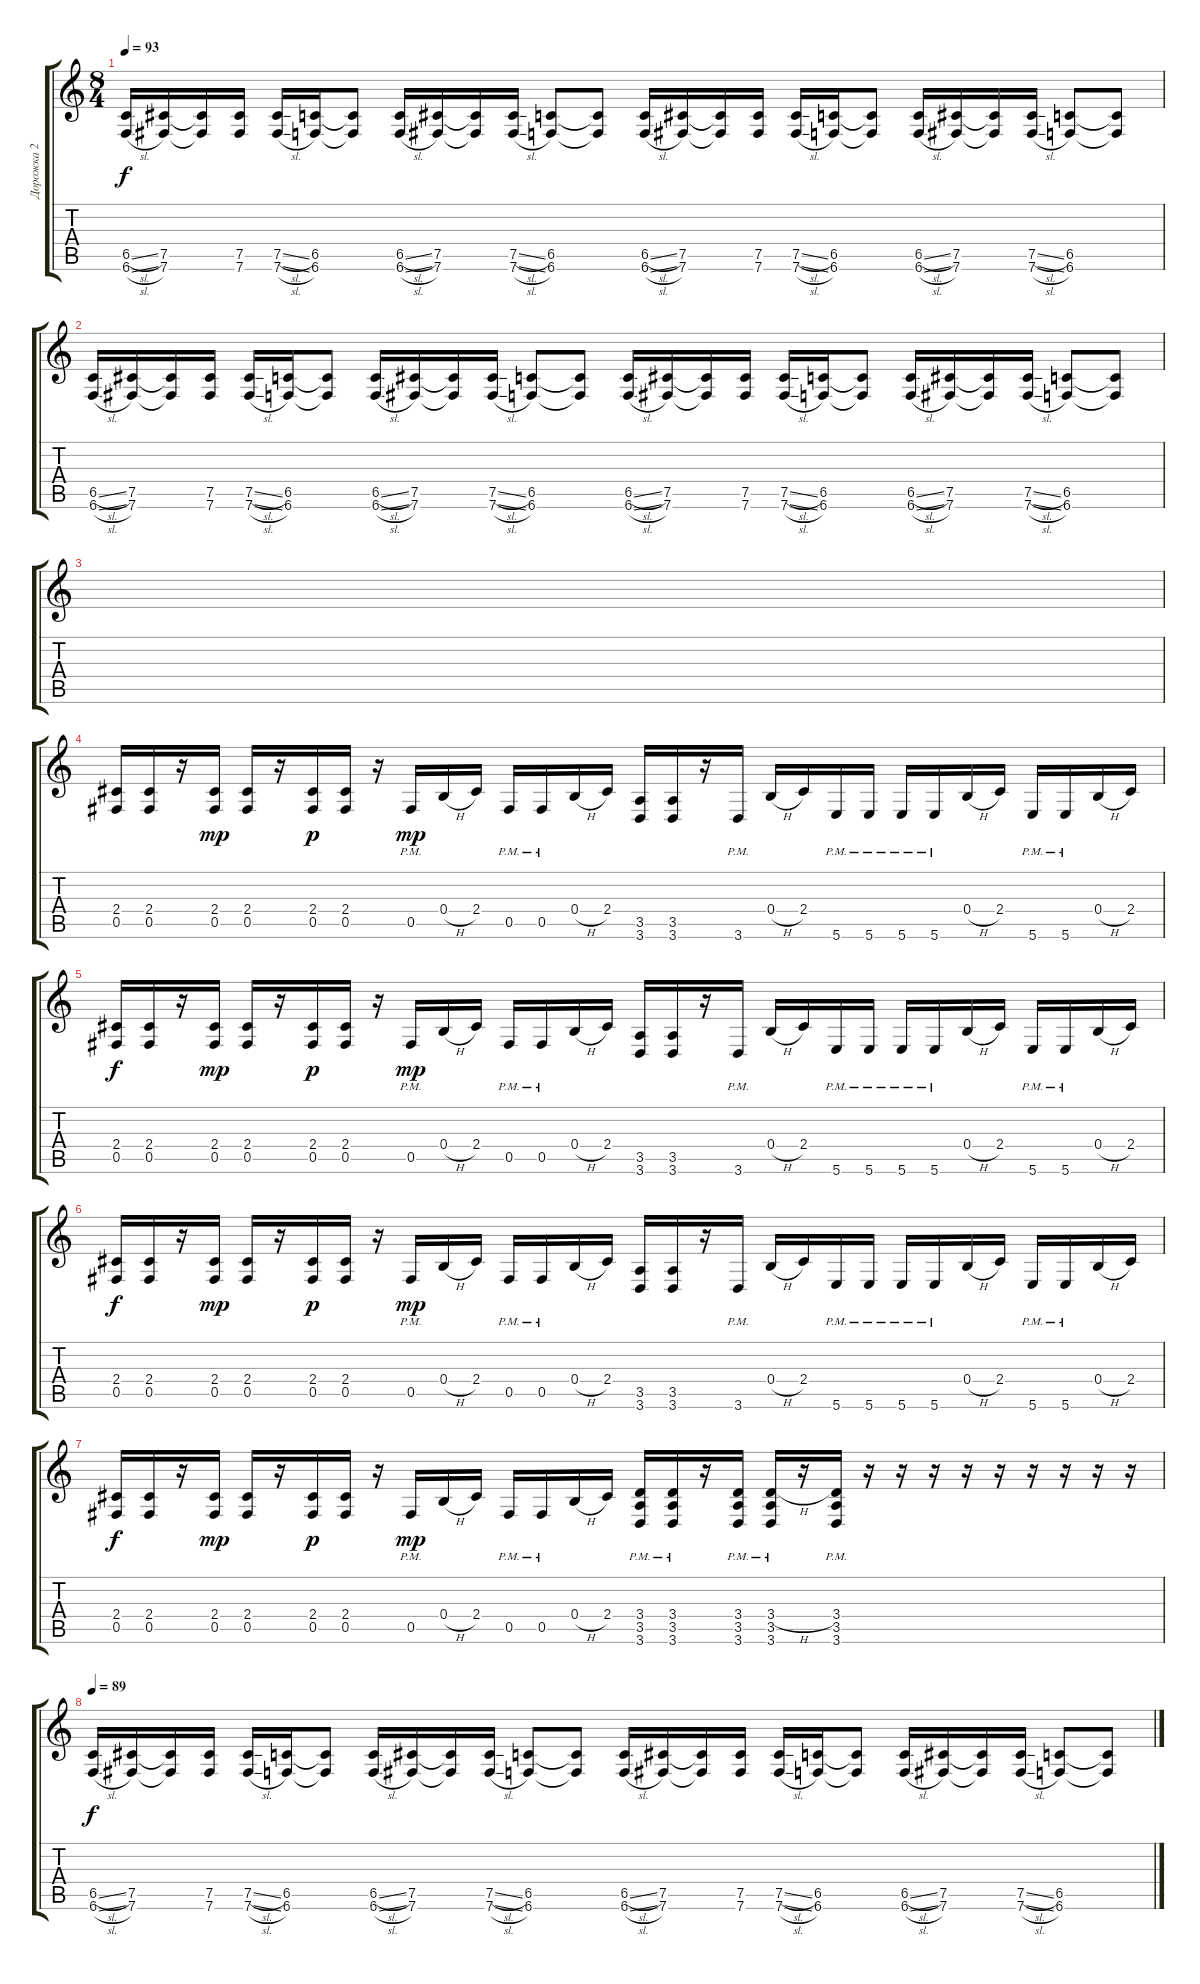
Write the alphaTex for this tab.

\track ("Дорожка 2" "Дорожка 2") {instrument distortionguitar}
\staff {score tabs}
\tuning (Db4 Ab3 E3 B2 Gb2 B1) {hide}
\ts (8 4)
\tempo 93
\clef g2
\ks c
(6.5{sl} 6.6{sl}).16{dy f} (7.5 7.6).16 (7.5{t} 7.6{t}).16 (7.5 7.6).16 (7.5{sl} 7.6{sl}).16 (6.5 6.6).16 (6.5{t} 6.6{t}).8 (6.5{sl} 6.6{sl}).16 (7.5 7.6).16 (7.5{t} 7.6{t}).16 (7.5{sl} 7.6{sl}).16 (6.5 6.6).8 (6.5{t} 6.6{t}).8 (6.5{sl} 6.6{sl}).16 (7.5 7.6).16 (7.5{t} 7.6{t}).16 (7.5 7.6).16 (7.5{sl} 7.6{sl}).16 (6.5 6.6).16 (6.5{t} 6.6{t}).8 (6.5{sl} 6.6{sl}).16 (7.5 7.6).16 (7.5{t} 7.6{t}).16 (7.5{sl} 7.6{sl}).16 (6.5 6.6).8 (6.5{t} 6.6{t}).8 |
(6.5{sl} 6.6{sl}).16 (7.5 7.6).16 (7.5{t} 7.6{t}).16 (7.5 7.6).16 (7.5{sl} 7.6{sl}).16 (6.5 6.6).16 (6.5{t} 6.6{t}).8 (6.5{sl} 6.6{sl}).16 (7.5 7.6).16 (7.5{t} 7.6{t}).16 (7.5{sl} 7.6{sl}).16 (6.5 6.6).8 (6.5{t} 6.6{t}).8 (6.5{sl} 6.6{sl}).16 (7.5 7.6).16 (7.5{t} 7.6{t}).16 (7.5 7.6).16 (7.5{sl} 7.6{sl}).16 (6.5 6.6).16 (6.5{t} 6.6{t}).8 (6.5{sl} 6.6{sl}).16 (7.5 7.6).16 (7.5{t} 7.6{t}).16 (7.5{sl} 7.6{sl}).16 (6.5 6.6).8 (6.5{t} 6.6{t}).8 |
|
(2.4 0.5).16 (2.4 0.5).16 r.16 (2.4 0.5).16{dy mp} (2.4 0.5).16 r.16 (2.4 0.5).16{dy p} (2.4 0.5).16 r.16 0.5{pm}.16{dy mp} 0.4{h}.16 2.4.16 0.5{pm}.16 0.5{pm}.16 0.4{h}.16 2.4.16 (3.5 3.6).16 (3.5 3.6).16 r.16 3.6{pm}.16 0.4{h}.16 2.4.16 5.6{pm}.16 5.6{pm}.16 5.6{pm}.16 5.6{pm}.16 0.4{h}.16 2.4.16 5.6{pm}.16 5.6{pm}.16 0.4{h}.16 2.4.16 |
(2.4 0.5).16{dy f} (2.4 0.5).16 r.16 (2.4 0.5).16{dy mp} (2.4 0.5).16 r.16 (2.4 0.5).16{dy p} (2.4 0.5).16 r.16 0.5{pm}.16{dy mp} 0.4{h}.16 2.4.16 0.5{pm}.16 0.5{pm}.16 0.4{h}.16 2.4.16 (3.5 3.6).16 (3.5 3.6).16 r.16 3.6{pm}.16 0.4{h}.16 2.4.16 5.6{pm}.16 5.6{pm}.16 5.6{pm}.16 5.6{pm}.16 0.4{h}.16 2.4.16 5.6{pm}.16 5.6{pm}.16 0.4{h}.16 2.4.16 |
(2.4 0.5).16{dy f} (2.4 0.5).16 r.16 (2.4 0.5).16{dy mp} (2.4 0.5).16 r.16 (2.4 0.5).16{dy p} (2.4 0.5).16 r.16 0.5{pm}.16{dy mp} 0.4{h}.16 2.4.16 0.5{pm}.16 0.5{pm}.16 0.4{h}.16 2.4.16 (3.5 3.6).16 (3.5 3.6).16 r.16 3.6{pm}.16 0.4{h}.16 2.4.16 5.6{pm}.16 5.6{pm}.16 5.6{pm}.16 5.6{pm}.16 0.4{h}.16 2.4.16 5.6{pm}.16 5.6{pm}.16 0.4{h}.16 2.4.16 |
(2.4 0.5).16{dy f} (2.4 0.5).16 r.16 (2.4 0.5).16{dy mp} (2.4 0.5).16 r.16 (2.4 0.5).16{dy p} (2.4 0.5).16 r.16 0.5{pm}.16{dy mp} 0.4{h}.16 2.4.16 0.5{pm}.16 0.5{pm}.16 0.4{h}.16 2.4.16 (3.4{pm} 3.5{pm} 3.6{pm}).16 (3.4{pm} 3.5{pm} 3.6{pm}).16 r.16 (3.4{pm} 3.5{pm} 3.6{pm}).16 (3.4{h pm} 3.5{pm} 3.6{pm}).16 r.16 (3.4{pm} 3.5{pm} 3.6{pm}).16 r.16 r.16 r.16 r.16 r.16 r.16 r.16 r.16 r.16 |
\tempo 89
(6.5{sl} 6.6{sl}).16{dy f} (7.5 7.6).16 (7.5{t} 7.6{t}).16 (7.5 7.6).16 (7.5{sl} 7.6{sl}).16 (6.5 6.6).16 (6.5{t} 6.6{t}).8 (6.5{sl} 6.6{sl}).16 (7.5 7.6).16 (7.5{t} 7.6{t}).16 (7.5{sl} 7.6{sl}).16 (6.5 6.6).8 (6.5{t} 6.6{t}).8 (6.5{sl} 6.6{sl}).16 (7.5 7.6).16 (7.5{t} 7.6{t}).16 (7.5 7.6).16 (7.5{sl} 7.6{sl}).16 (6.5 6.6).16 (6.5{t} 6.6{t}).8 (6.5{sl} 6.6{sl}).16 (7.5 7.6).16 (7.5{t} 7.6{t}).16 (7.5{sl} 7.6{sl}).16 (6.5 6.6).8 (6.5{t} 6.6{t}).8
